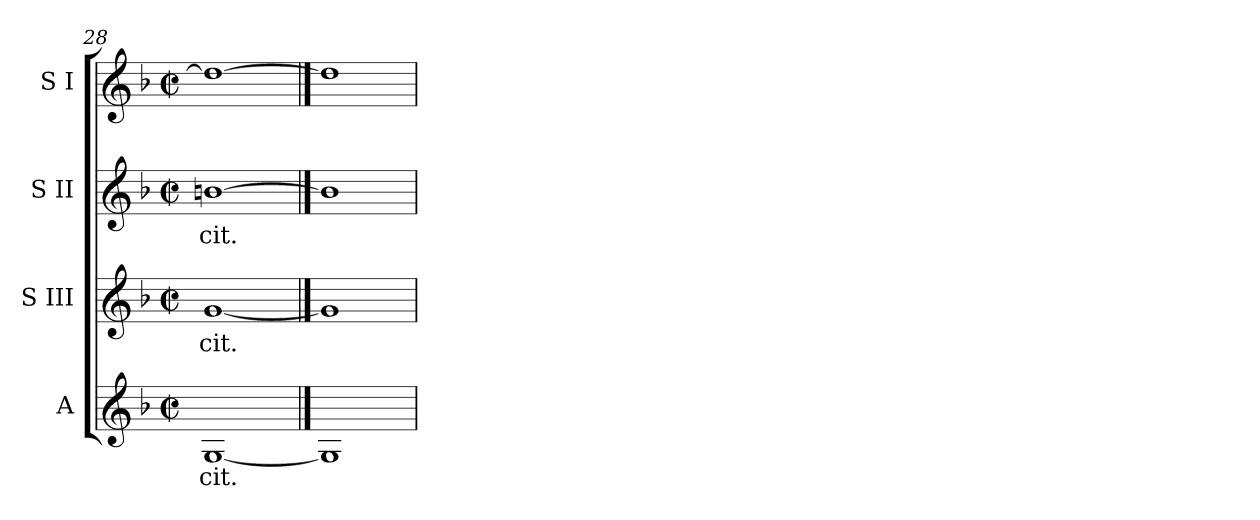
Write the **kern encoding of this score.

**kern	**text	**kern	**text	**kern	**text	**kern	**text
*part4	*part4	*part3	*part3	*part2	*part2	*part1	*part1
*staff4	*staff4	*staff3	*staff3	*staff2	*staff2	*staff1	*staff1
*I"A	*	*I"S III	*	*I"S II	*	*I"S I	*
*clefG2	*	*clefG2	*	*clefG2	*	*clefG2	*
*k[b-]	*	*k[b-]	*	*k[b-]	*	*k[b-]	*
*F:	*	*F:	*	*F:	*	*F:	*
*M2/2	*	*M2/2	*	*M2/2	*	*M2/2	*
*met(c|)	*	*met(c|)	*	*met(c|)	*	*met(c|)	*
=28	=28	=28	=28	=28	=28	=28	=28
!	!LO:LY:b:cj	!	!LO:LY:b:cj	!	!LO:LY:b:cj	!	!LO:LY:b:cj
[1G	cit.	[1g	cit.	[1bn	cit.	1dd_	.
==29	==29	==29	==29	==29	==29	==29	==29
1G]	.	1g]	.	1b]	.	1dd]	.
=	=	=	=	=	=	=	=
*-	*-	*-	*-	*-	*-	*-	*-
